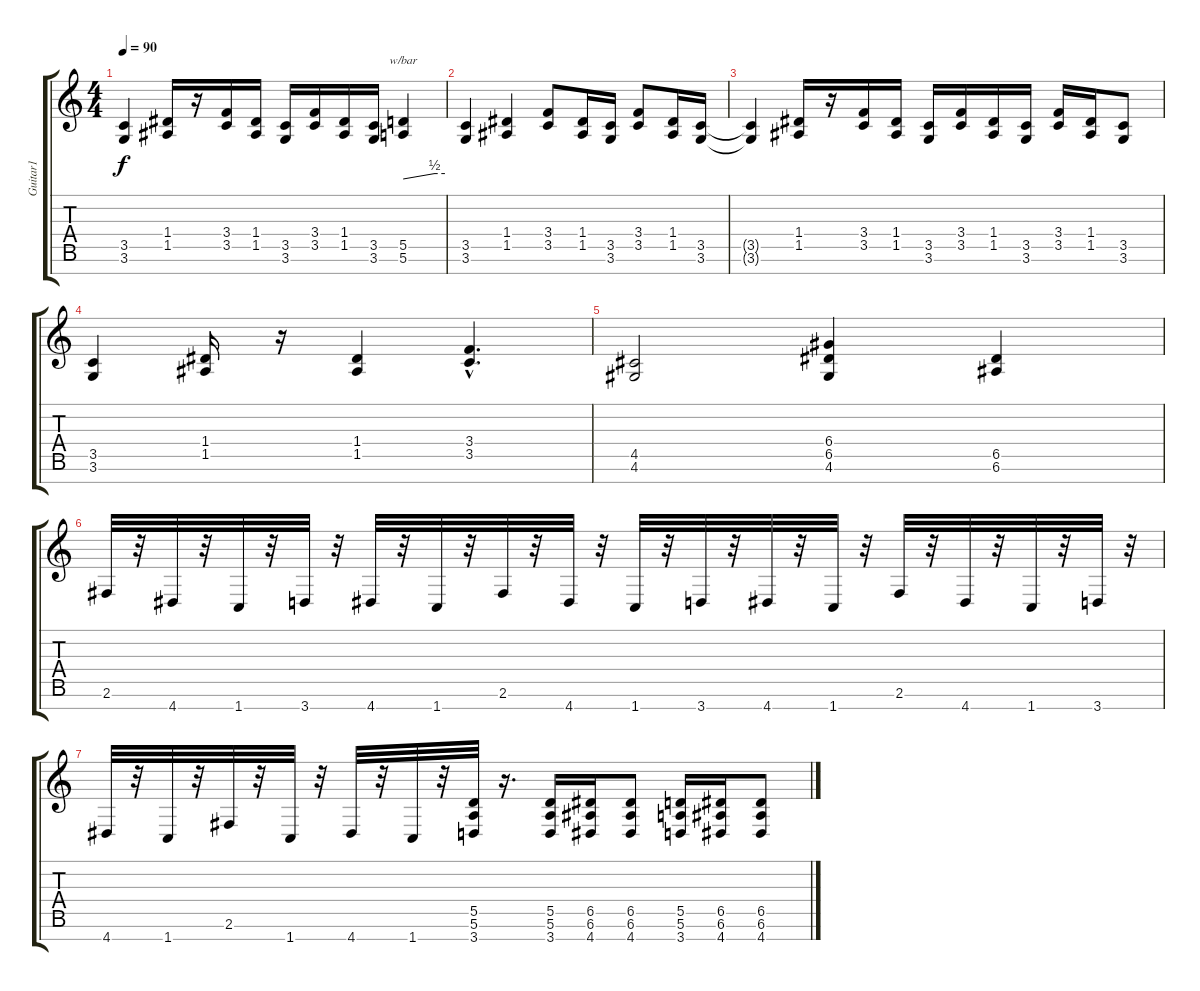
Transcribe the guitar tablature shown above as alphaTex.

\track ("Guitar1" "Guitar1") {instrument distortionguitar}
\staff {score tabs}
\tuning (E4 B3 G3 D3 A2 E2 B1) {hide}
\ts (4 4)
\tempo 90
\clef g2
\ks c
(3.5{t} 3.6{t}).4{dy f} (1.4 1.5).16 r.16 (3.4 3.5).16 (1.4 1.5).16 (3.5 3.6).16 (3.4 3.5).16 (1.4 1.5).16 (3.5 3.6).16 (5.5 5.6).4{tbe (custom default 0 0 45 2 60 2)} |
(3.5 3.6).4 (1.4 1.5).4 (3.4 3.5).8 (1.4 1.5).16 (3.5 3.6).16 (3.4 3.5).8 (1.4 1.5).16 (3.5 3.6).16 |
(3.5{t} 3.6{t}).4 (1.4 1.5).16 r.16 (3.4 3.5).16 (1.4 1.5).16 (3.5 3.6).16 (3.4 3.5).16 (1.4 1.5).16 (3.5 3.6).16 (3.4 3.5).16 (1.4 1.5).16 (3.5 3.6).8 |
(3.5 3.6).4 (1.4 1.5).16 r.16 (1.4 1.5).4 (3.4{hac} 3.5{hac}).4{d} |
(4.5 4.6).2 (6.4 6.5 4.6).4 (6.5 6.6).4 |
2.6.32 r.32 4.7.32 r.32 1.7.32 r.32 3.7.32 r.32 4.7.32 r.32 1.7.32 r.32 2.6.32 r.32 4.7.32 r.32 1.7.32 r.32 3.7.32 r.32 4.7.32 r.32 1.7.32 r.32 2.6.32 r.32 4.7.32 r.32 1.7.32 r.32 3.7.32 r.32 |
4.7.32 r.32 1.7.32 r.32 2.6.32 r.32 1.7.32 r.32 4.7.32 r.32 1.7.32 r.32 (5.5 5.6 3.7).32 r.16{d} (5.5 5.6 3.7).16 (6.5 6.6 4.7).16 (6.5 6.6 4.7).8 (5.5 5.6 3.7).16 (6.5 6.6 4.7).16 (6.5 6.6 4.7).8
